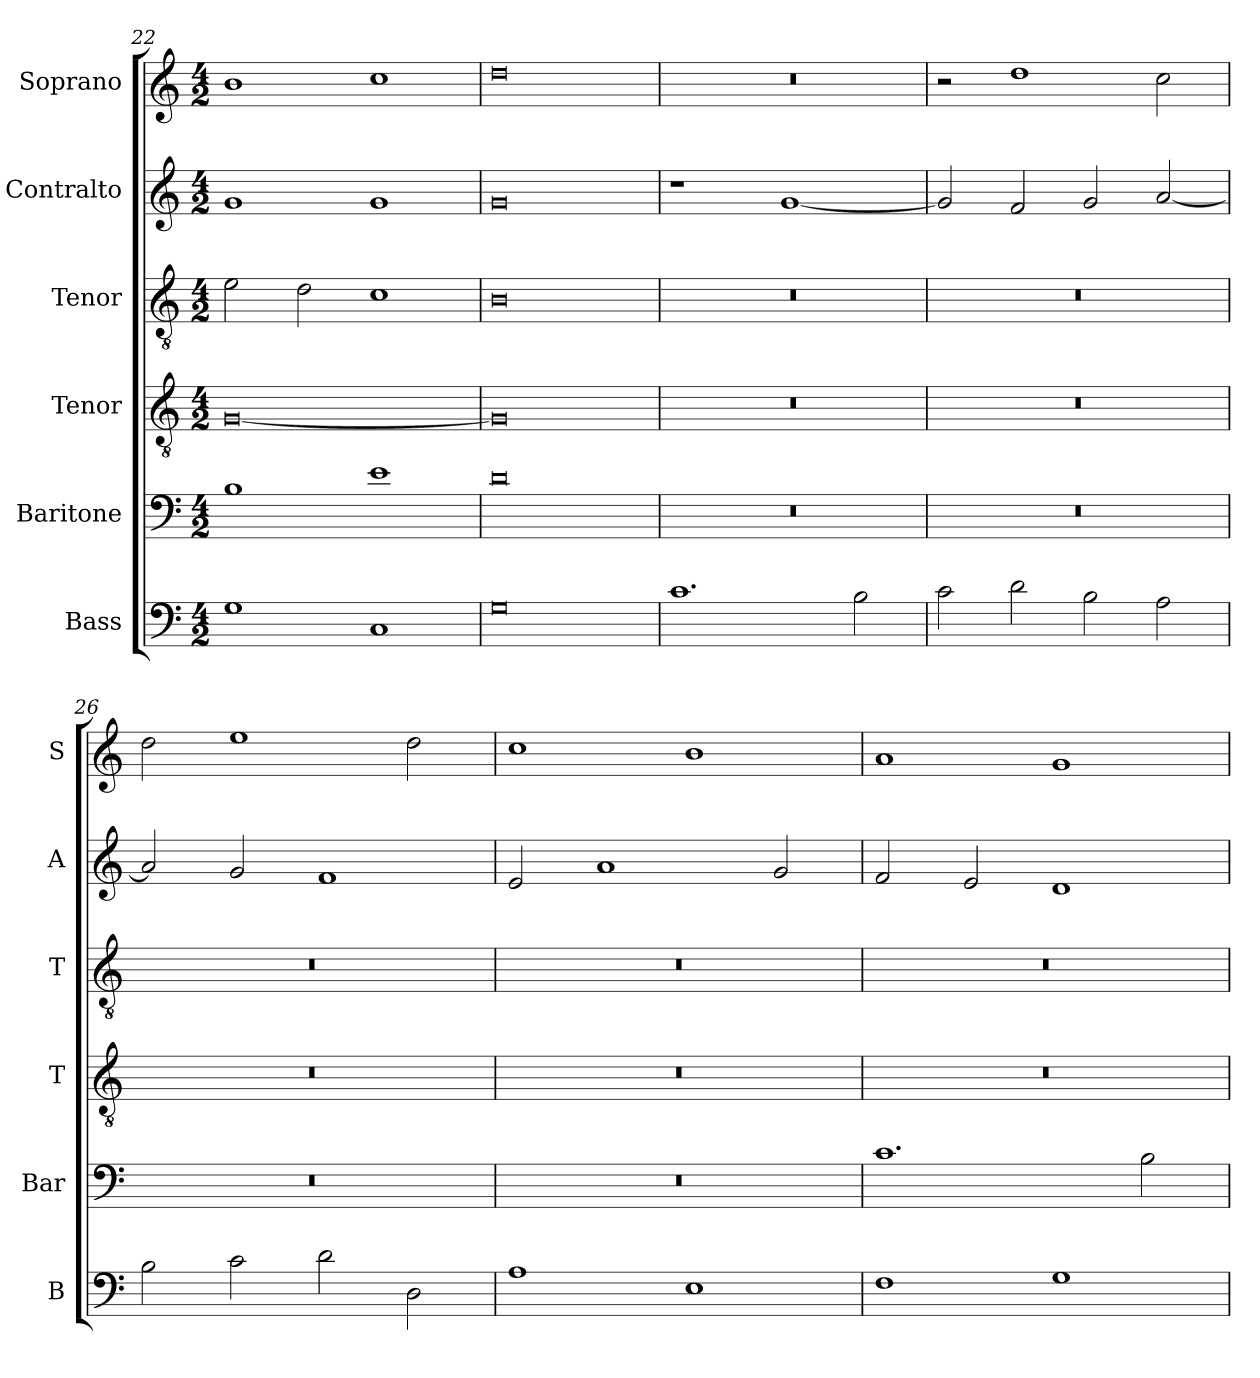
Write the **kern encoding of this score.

**kern	**kern	**kern	**kern	**kern	**kern
*part6	*part5	*part4	*part3	*part2	*part1
*staff6	*staff5	*staff4	*staff3	*staff2	*staff1
*I"Bass	*I"Baritone	*I"Tenor	*I"Tenor	*I"Contralto	*I"Soprano
*I'B	*I'Bar	*I'T	*I'T	*I'A	*I'S
*clefF4	*clefF4	*clefGv2	*clefGv2	*clefG2	*clefG2
*k[]	*k[]	*k[]	*k[]	*k[]	*k[]
*G:mix	*G:mix	*G:mix	*G:mix	*G:mix	*G:mix
*M4/2	*M4/2	*M4/2	*M4/2	*M4/2	*M4/2
=22	=22	=22	=22	=22	=22
1G	1B	[0G	2e	1g	1b
.	.	.	2d	.	.
1C	1e	.	1c	1g	1cc
=23	=23	=23	=23	=23	=23
0G	0d	0G]	0B	0g	0dd
=24	=24	=24	=24	=24	=24
1.c	0r	0r	0r	1r	0r
.	.	.	.	[1g	.
2B	.	.	.	.	.
=25	=25	=25	=25	=25	=25
2c	0r	0r	0r	2g]	2r
2d	.	.	.	2f	1dd
2B	.	.	.	2g	.
2A	.	.	.	[2a	2cc
=26	=26	=26	=26	=26	=26
2B	0r	0r	0r	2a]	2dd
2c	.	.	.	2g	1ee
2d	.	.	.	1f	.
2D	.	.	.	.	2dd
=27	=27	=27	=27	=27	=27
1A	0r	0r	0r	2e	1cc
.	.	.	.	1a	.
1E	.	.	.	.	1b
.	.	.	.	2g	.
=28	=28	=28	=28	=28	=28
1F	1.c	0r	0r	2f	1a
.	.	.	.	2e	.
1G	.	.	.	1d	1g
.	2B	.	.	.	.
=	=	=	=	=	=
*-	*-	*-	*-	*-	*-
